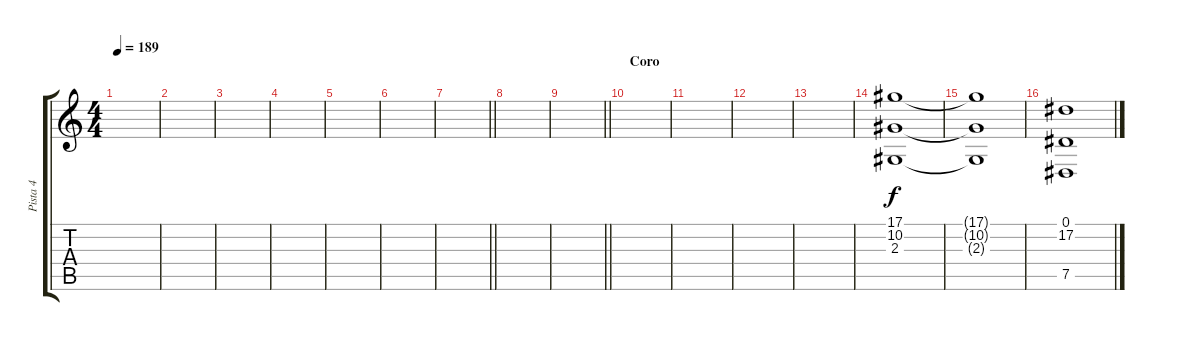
\track ("Pista 4" "Pista 4") {instrument stringensemble1}
\staff {score tabs}
\tuning (Eb4 Bb3 Gb3 Db3 Ab2 Eb2) {hide}
\ts (4 4)
\tempo 189
\clef g2
\ks c
|
|
|
|
|
|
\barLineRight lightlight
|
|
\barLineRight lightlight
|
\section ("" "Coro")
|
|
|
|
(17.1 10.2 2.3).1 |
(17.1{t} 10.2{t} 2.3{t}).1 |
(0.1 17.2 7.5).1
